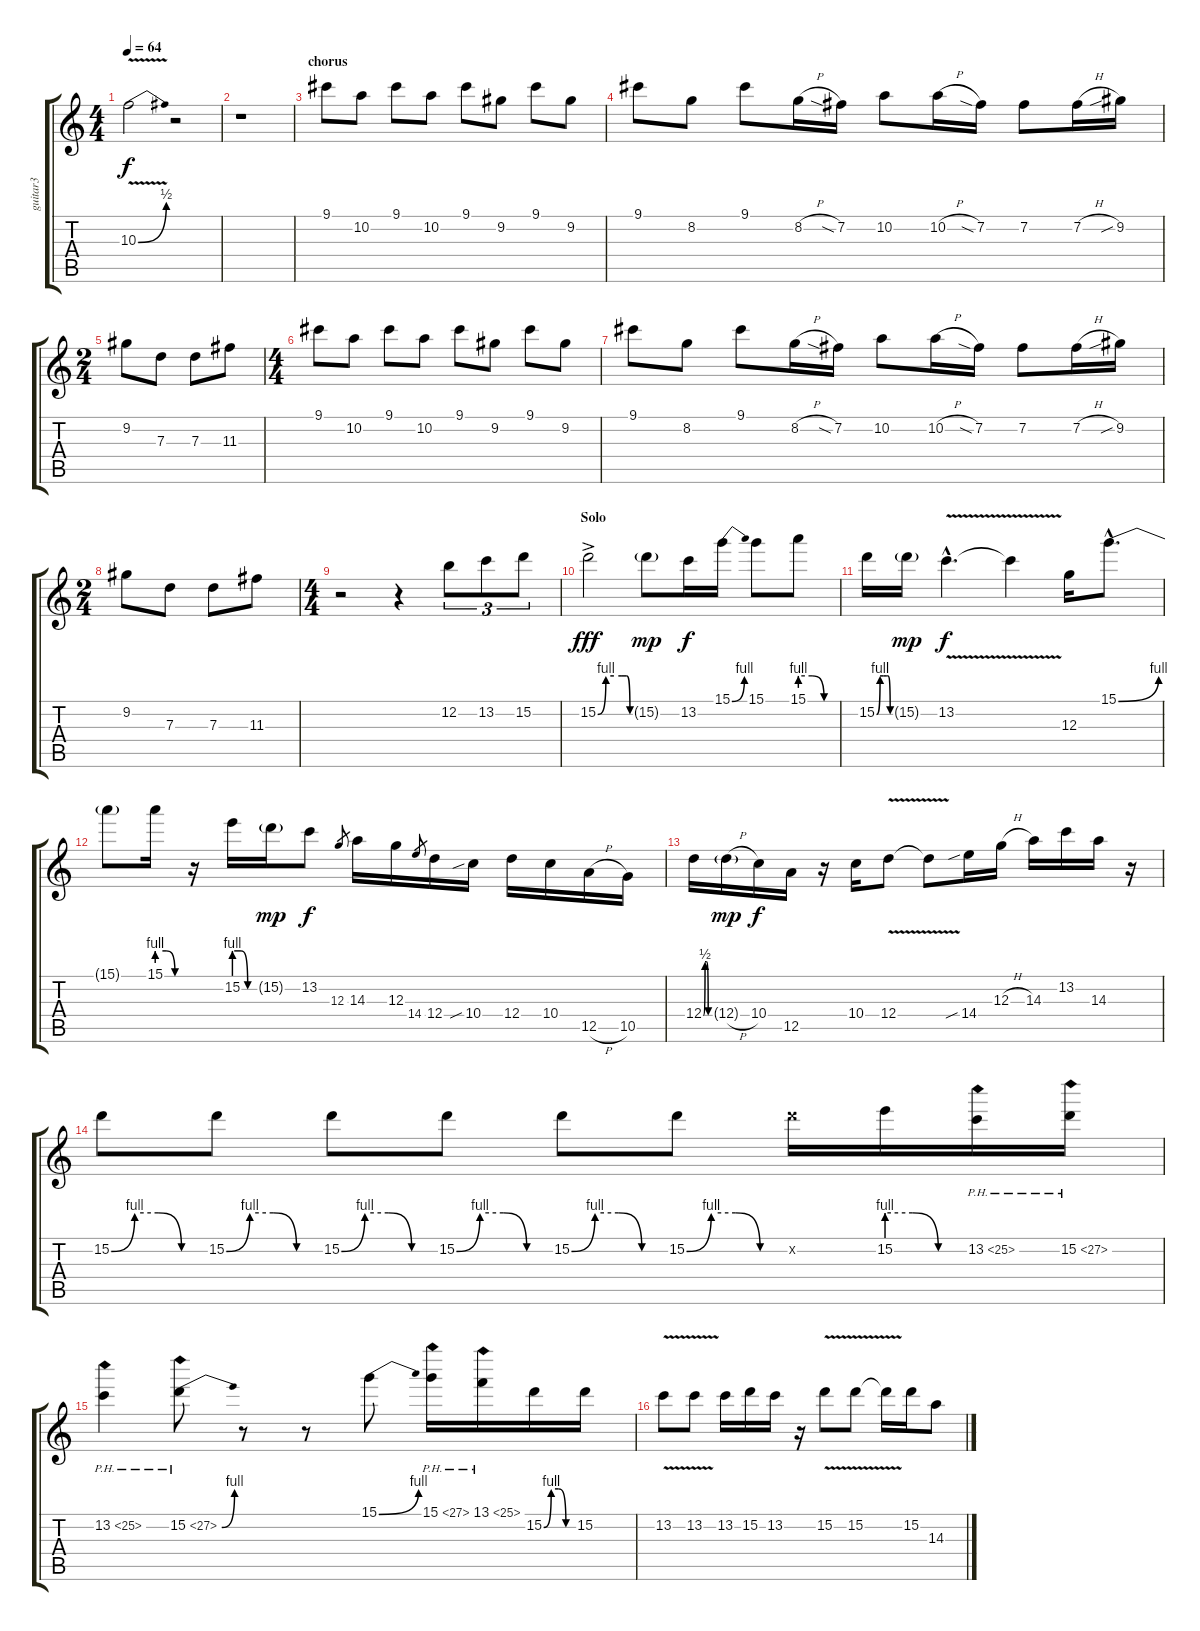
\track ("guitar3" "guitar3") {instrument distortionguitar}
\staff {score tabs}
\tuning (E4 B3 G3 D3 A2 E2) {hide}
\ts (4 4)
\tempo 64
\clef g2
\ks c
10.3{be (bend 0 0 60 2) v}.2{dy f} r.2 |
r.1 |
\section ("" "chorus")
9.1.8 10.2.8 9.1.8 10.2.8 9.1.8 9.2.8 9.1.8 9.2.8 |
9.1.8 8.2.8 9.1.8 8.2{h}.16 7.2{sia}.16 10.2.8 10.2{h}.16 7.2{sia}.16 7.2.8 7.2{h}.16 9.2{sib}.16 |
\ts (2 4)
9.2.8 7.3.8 7.3.8 11.3.8 |
\ts (4 4)
9.1.8 10.2.8 9.1.8 10.2.8 9.1.8 9.2.8 9.1.8 9.2.8 |
9.1.8 8.2.8 9.1.8 8.2{h}.16 7.2{sia}.16 10.2.8 10.2{h}.16 7.2{sia}.16 7.2.8 7.2{h}.16 9.2{sib}.16 |
\ts (2 4)
9.2.8 7.3.8 7.3.8 11.3.8 |
\ts (4 4)
r.2 r.4 12.2.8{tu (3 2)} 13.2.8{tu (3 2)} 15.2.8{tu (3 2)} |
\section ("" "Solo")
15.2{be (custom 0 0 15 4 30 4 45 4 54 4 60 0) ac}.2{dy fff} 15.2{g}.8{dy mp} 13.2.16{dy f} 15.1{be (bend 0 0 60 4)}.16 15.1.8 15.1{be (custom 0 4 20 4 40 0 60 0)}.8 |
15.2{be (custom 0 0 15 4 30 4 45 4 50 4 60 0)}.16 15.2{g}.16{dy mp} 13.2{v hac}.4{d dy f} 13.2{t}.4 12.3.16 15.1{be (bend 0 0 60 4) hac}.8{d} |
15.1{t}.8 15.1{be (custom 0 4 20 4 40 0 60 0)}.16 r.16 15.2{be (custom 0 4 20 4 40 0 60 0)}.16 15.2{g}.16{dy mp} 13.2.8{dy f} 12.3.8{gr} 14.3.16 12.3.16 14.4.8{gr} 12.4.16 10.4{sib}.16 12.4.16 10.4.16 12.5{h}.16 10.5.16 |
12.4{be (custom 0 0 15 2 30 2 45 0 60 0)}.16 12.4{h g}.16{dy mp} 10.4.16{dy f} 12.5.16 r.16 10.4.16 12.4{v}.8 12.4{t}.8 14.4{sib}.16 12.3{h}.16 14.3.16 13.2.16 14.3.16 r.16 |
15.2{be (custom 0 0 15 4 30 4 45 0 60 0)}.8 15.2{be (custom 0 0 15 4 30 4 45 0 60 0)}.8 15.2{be (custom 0 0 15 4 30 4 45 0 60 0)}.8 15.2{be (custom 0 0 15 4 30 4 45 0 60 0)}.8 15.2{be (custom 0 0 15 4 30 4 45 0 60 0)}.8 15.2{be (custom 0 0 15 4 30 4 45 0 60 0)}.8 15.2{x}.16 15.2{be (custom 0 4 20 4 40 0 60 0)}.16 13.2{ph 12}.16 15.2{ph 12}.16 |
13.2{ph 12}.4 15.2{be (bend 0 0 60 4) ph 12}.8 r.8 r.8 15.1{be (bend 0 0 60 4)}.8 15.1{ph 12}.16 13.1{ph 12}.16 15.2{be (custom 0 0 15 4 30 4 45 0 60 0)}.16 15.2.16 |
13.2{v}.8 13.2{v}.8 13.2.16 15.2.16 13.2.16 r.16 15.2{v}.8 15.2{v}.8 15.2{t}.16 15.2.16 14.3.8
